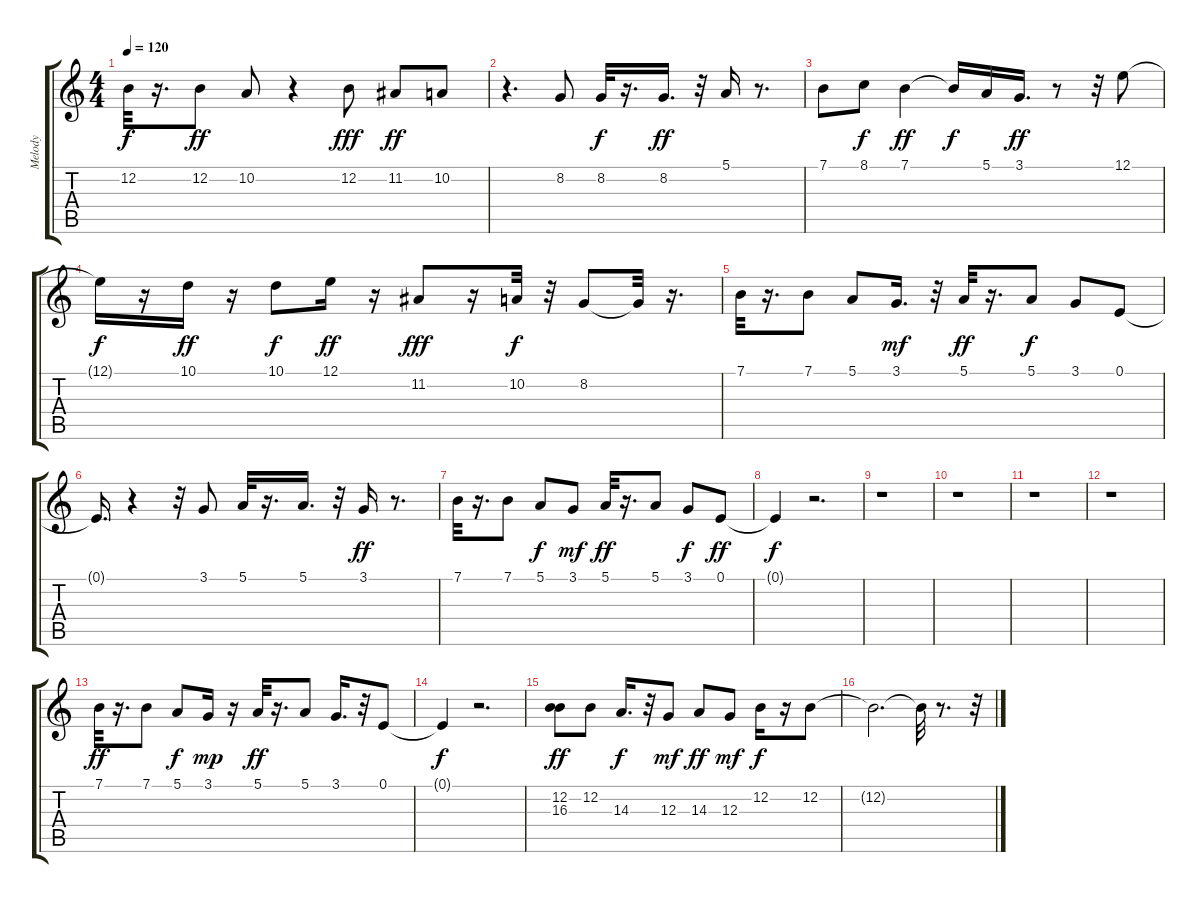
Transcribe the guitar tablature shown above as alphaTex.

\track ("Melody " "Melody ") {instrument vibraphone}
\staff {score tabs}
\tuning (E4 B3 G3 D3 A2 E2) {hide}
\ts (4 4)
\tempo 120
\clef g2
\ks c
12.2.32{dy f} r.16{d} 12.2.8{dy ff} 10.2.8 r.4 12.2.8{dy fff} 11.2.8{dy ff} 10.2.8 |
r.4{d} 8.2.8 8.2.32{dy f} r.16{d} 8.2.16{d dy ff} r.32 5.1.16 r.8{d} |
7.1.8 8.1.8{dy f} 7.1.4{dy ff} 7.1{t}.16{dy f} 5.1.16 3.1.16{d dy ff} r.8 r.32 12.1.8 |
12.1{t}.16{dy f} r.16 10.1.16{dy ff} r.16 10.1.8{dy f} 12.1.16{dy ff} r.16 11.2.8{dy fff} r.16 10.2.32{dy f} r.32 8.2.8 8.2{t}.32 r.16{d} |
7.1.32 r.16{d} 7.1.8 5.1.8 3.1.16{d dy mf} r.32 5.1.32{dy ff} r.16{d} 5.1.8{dy f} 3.1.8 0.1.8 |
0.1{t}.16{d} r.4 r.32 3.1.8 5.1.32 r.16{d} 5.1.16{d} r.32 3.1.16{dy ff} r.8{d} |
7.1.32 r.16{d} 7.1.8 5.1.8{dy f} 3.1.8{dy mf} 5.1.32{dy ff} r.16{d} 5.1.8 3.1.8{dy f} 0.1.8{dy ff} |
0.1{t}.4{dy f} r.2{d} |
r.1 |
r.1 |
r.1 |
r.1 |
7.1.32{dy ff} r.16{d} 7.1.8 5.1.8{dy f} 3.1.16{dy mp} r.16 5.1.32{dy ff} r.16{d} 5.1.8 3.1.16{d} r.32 0.1.8 |
0.1{t}.4{dy f} r.2{d} |
(12.2 16.3).8{dy ff} 12.2.8 14.3.16{d dy f} r.32 12.3.8{dy mf} 14.3.8{dy ff} 12.3.8{dy mf} 12.2.16{dy f} r.16 12.2.8 |
12.2{t}.2{d} 12.2{t}.32 r.8{d} r.32
